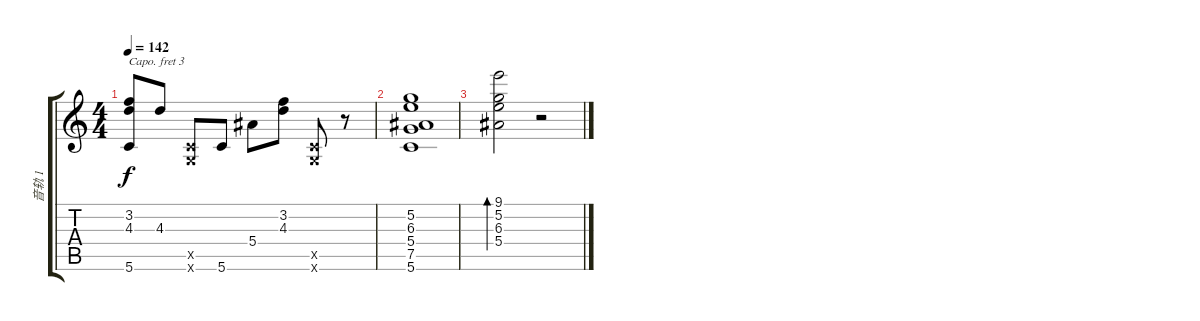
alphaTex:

\track ("音轨 1" "音轨 1") {instrument acousticguitarsteel}
\staff {score tabs}
\capo 3
\tuning (E4 B3 G3 D3 A2 E2) {hide}
\ts (4 4)
\tempo 142
\clef g2
\ks c
(3.2{t} 4.3{t} 5.6{t}).8{dy f} 4.3.8 (0.5{x} 0.6{x}).8 5.6.8 5.4.8 (3.2 4.3).8 (0.5{x} 0.6{x}).8 r.8 |
(5.2 6.3 5.4 7.5 5.6).1 |
(9.1 5.2 6.3 5.4).2{bd 240} r.2
